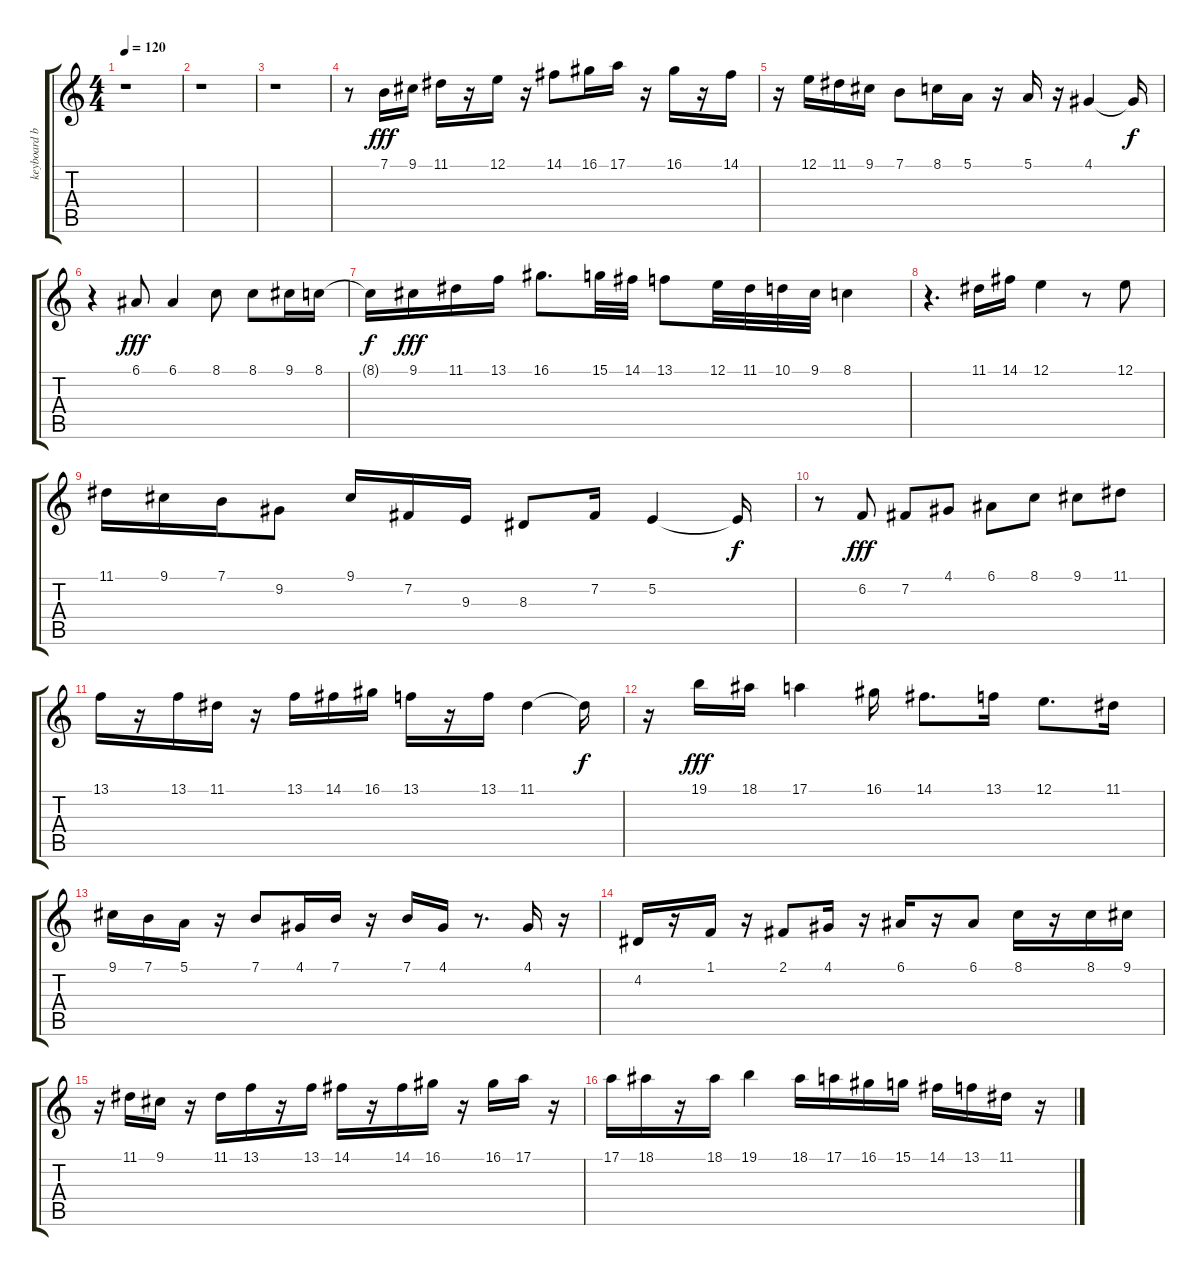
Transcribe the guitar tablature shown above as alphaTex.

\track ("keyboard brass" "keyboard b") {instrument synthbrass1}
\staff {score tabs}
\tuning (E4 B3 G3 D3 A2 E2) {hide}
\ts (4 4)
\tempo 120
\clef g2
\ks c
r.1{dy f} |
r.1 |
r.1 |
r.8 7.1.16{dy fff} 9.1.16 11.1.16 r.16 12.1.16 r.16 14.1.8 16.1.16 17.1.16 r.16 16.1.16 r.16 14.1.16 |
r.16 12.1.16 11.1.16 9.1.16 7.1.8 8.1.16 5.1.16 r.16 5.1.16 r.16 4.1.4 4.1{t}.16{dy f} |
r.4 6.1.8{dy fff} 6.1.4 8.1.8 8.1.8 9.1.16 8.1.16 |
8.1{t}.16{dy f} 9.1.16{dy fff} 11.1.16 13.1.16 16.1.8{d} 15.1.32 14.1.32 13.1.8 12.1.32 11.1.32 10.1.32 9.1.32 8.1.4 |
r.4{d} 11.1.16 14.1.16 12.1.4 r.8 12.1.8 |
11.1.16 9.1.16 7.1.16 9.2.8 9.1.16 7.2.16 9.3.16 8.3.8 7.2.16 5.2.4 5.2{t}.16{dy f} |
r.8 6.2.8{dy fff} 7.2.8 4.1.8 6.1.8 8.1.8 9.1.8 11.1.8 |
13.1.16 r.16 13.1.16 11.1.16 r.16 13.1.16 14.1.16 16.1.16 13.1.16 r.16 13.1.16 11.1.4 11.1{t}.16{dy f} |
r.16 19.1.16{dy fff} 18.1.16 17.1.4 16.1.16 14.1.8{d} 13.1.16 12.1.8{d} 11.1.16 |
9.1.16 7.1.16 5.1.16 r.16 7.1.8 4.1.16 7.1.16 r.16 7.1.16 4.1.16 r.8{d} 4.1.16 r.16 |
4.2.16 r.16 1.1.16 r.16 2.1.8 4.1.16 r.16 6.1.16 r.16 6.1.8 8.1.16 r.16 8.1.16 9.1.16 |
r.16 11.1.16 9.1.16 r.16 11.1.16 13.1.16 r.16 13.1.16 14.1.16 r.16 14.1.16 16.1.16 r.16 16.1.16 17.1.16 r.16 |
17.1.16 18.1.16 r.16 18.1.16 19.1.4 18.1.16 17.1.16 16.1.16 15.1.16 14.1.16 13.1.16 11.1.16 r.16
